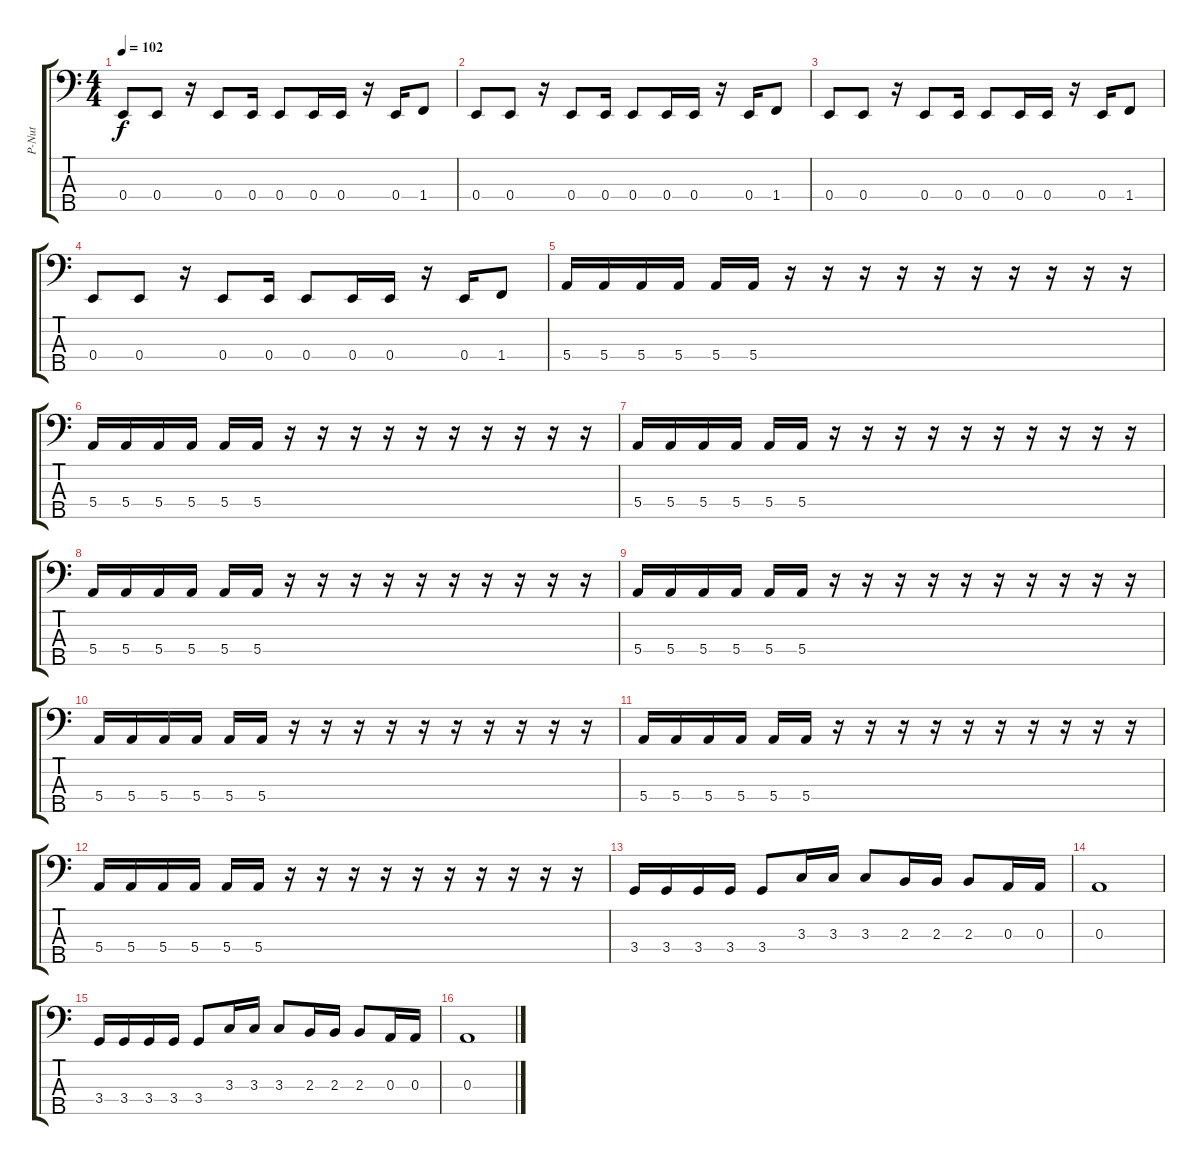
\track ("P-Nut" "P-Nut") {instrument electricbassfinger}
\staff {score tabs}
\tuning (G2 D2 A1 E1 B0) {hide}
\ts (4 4)
\tempo 102
\clef f4
\ks c
0.4.8{dy f} 0.4.8 r.16 0.4.8 0.4.16 0.4.8 0.4.16 0.4.16 r.16 0.4.16 1.4.8 |
0.4.8 0.4.8 r.16 0.4.8 0.4.16 0.4.8 0.4.16 0.4.16 r.16 0.4.16 1.4.8 |
0.4.8 0.4.8 r.16 0.4.8 0.4.16 0.4.8 0.4.16 0.4.16 r.16 0.4.16 1.4.8 |
0.4.8 0.4.8 r.16 0.4.8 0.4.16 0.4.8 0.4.16 0.4.16 r.16 0.4.16 1.4.8 |
5.4.16 5.4.16 5.4.16 5.4.16 5.4.16 5.4.16 r.16 r.16 r.16 r.16 r.16 r.16 r.16 r.16 r.16 r.16 |
5.4.16 5.4.16 5.4.16 5.4.16 5.4.16 5.4.16 r.16 r.16 r.16 r.16 r.16 r.16 r.16 r.16 r.16 r.16 |
5.4.16 5.4.16 5.4.16 5.4.16 5.4.16 5.4.16 r.16 r.16 r.16 r.16 r.16 r.16 r.16 r.16 r.16 r.16 |
5.4.16 5.4.16 5.4.16 5.4.16 5.4.16 5.4.16 r.16 r.16 r.16 r.16 r.16 r.16 r.16 r.16 r.16 r.16 |
5.4.16 5.4.16 5.4.16 5.4.16 5.4.16 5.4.16 r.16 r.16 r.16 r.16 r.16 r.16 r.16 r.16 r.16 r.16 |
5.4.16 5.4.16 5.4.16 5.4.16 5.4.16 5.4.16 r.16 r.16 r.16 r.16 r.16 r.16 r.16 r.16 r.16 r.16 |
5.4.16 5.4.16 5.4.16 5.4.16 5.4.16 5.4.16 r.16 r.16 r.16 r.16 r.16 r.16 r.16 r.16 r.16 r.16 |
5.4.16 5.4.16 5.4.16 5.4.16 5.4.16 5.4.16 r.16 r.16 r.16 r.16 r.16 r.16 r.16 r.16 r.16 r.16 |
3.4.16 3.4.16 3.4.16 3.4.16 3.4.8 3.3.16 3.3.16 3.3.8 2.3.16 2.3.16 2.3.8 0.3.16 0.3.16 |
0.3.1 |
3.4.16 3.4.16 3.4.16 3.4.16 3.4.8 3.3.16 3.3.16 3.3.8 2.3.16 2.3.16 2.3.8 0.3.16 0.3.16 |
0.3.1
